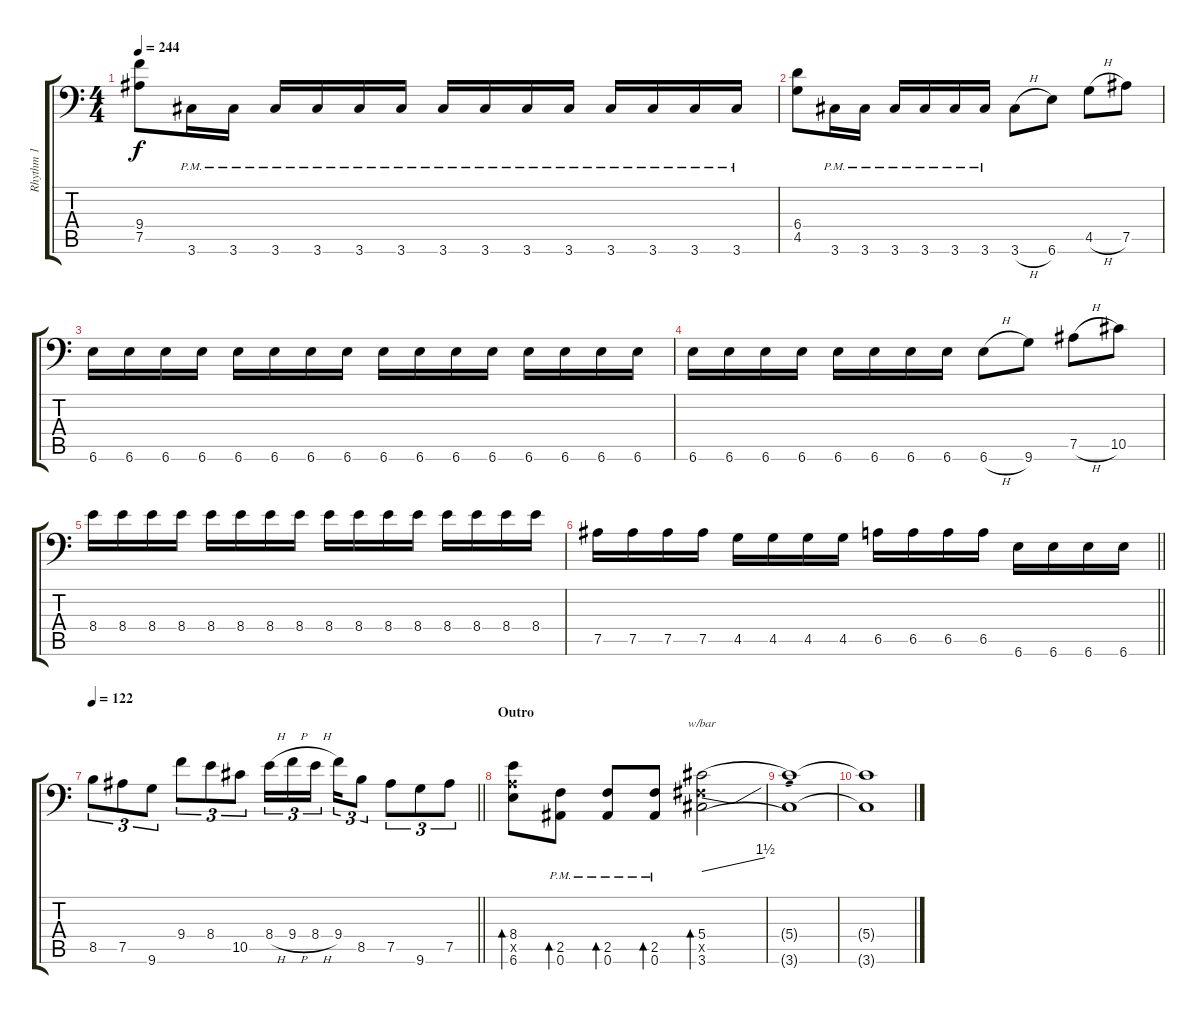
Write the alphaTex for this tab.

\track ("Rhythm 1" "Rhythm 1") {instrument distortionguitar}
\staff {score tabs}
\tuning (Bb3 F3 Db3 Ab2 Eb2 Bb1) {hide}
\ts (4 4)
\tempo 244
\clef f4
\ks c
(9.4 7.5).8{dy f} 3.6{pm}.16 3.6{pm}.16 3.6{pm}.16 3.6{pm}.16 3.6{pm}.16 3.6{pm}.16 3.6{pm}.16 3.6{pm}.16 3.6{pm}.16 3.6{pm}.16 3.6{pm}.16 3.6{pm}.16 3.6{pm}.16 3.6{pm}.16 |
(6.4 4.5).8 3.6{pm}.16 3.6{pm}.16 3.6{pm}.16 3.6{pm}.16 3.6{pm}.16 3.6{pm}.16 3.6{h}.8 6.6.8 4.5{h}.8 7.5.8 |
6.6.16 6.6.16 6.6.16 6.6.16 6.6.16 6.6.16 6.6.16 6.6.16 6.6.16 6.6.16 6.6.16 6.6.16 6.6.16 6.6.16 6.6.16 6.6.16 |
6.6.16 6.6.16 6.6.16 6.6.16 6.6.16 6.6.16 6.6.16 6.6.16 6.6{h}.8 9.6.8 7.5{h}.8 10.5.8 |
8.4.16 8.4.16 8.4.16 8.4.16 8.4.16 8.4.16 8.4.16 8.4.16 8.4.16 8.4.16 8.4.16 8.4.16 8.4.16 8.4.16 8.4.16 8.4.16 |
\barLineRight lightlight
7.5.16 7.5.16 7.5.16 7.5.16 4.5.16 4.5.16 4.5.16 4.5.16 6.5.16 6.5.16 6.5.16 6.5.16 6.6.16 6.6.16 6.6.16 6.6.16 |
\tempo 122
\barLineRight lightlight
8.5.8{tu (3 2)} 7.5.8{tu (3 2)} 9.6.8{tu (3 2)} 9.4.8{tu (3 2)} 8.4.8{tu (3 2)} 10.5.8{tu (3 2)} 8.4{h}.16{tu (3 2)} 9.4{h}.16{tu (3 2)} 8.4{h}.16{tu (3 2) beam splitsecondary} 9.4.16{tu (3 2)} 8.5.8{tu (3 2)} 7.5.8{tu (3 2)} 9.6.8{tu (3 2)} 7.5.8{tu (3 2)} |
\section ("" "Outro")
(8.4 6.5{x} 6.6).8{bd 60} (2.5{pm} 0.6{pm}).8{bd 60} (2.5{pm} 0.6{pm}).8{bd 60} (2.5{pm} 0.6{pm}).8{bd 60} (5.4 3.5{x} 3.6).2{tbe (dive default 0 0 60 6) bd 60} |
(5.4{t} 3.6{t}).1 |
(5.4{t} 3.6{t}).1
